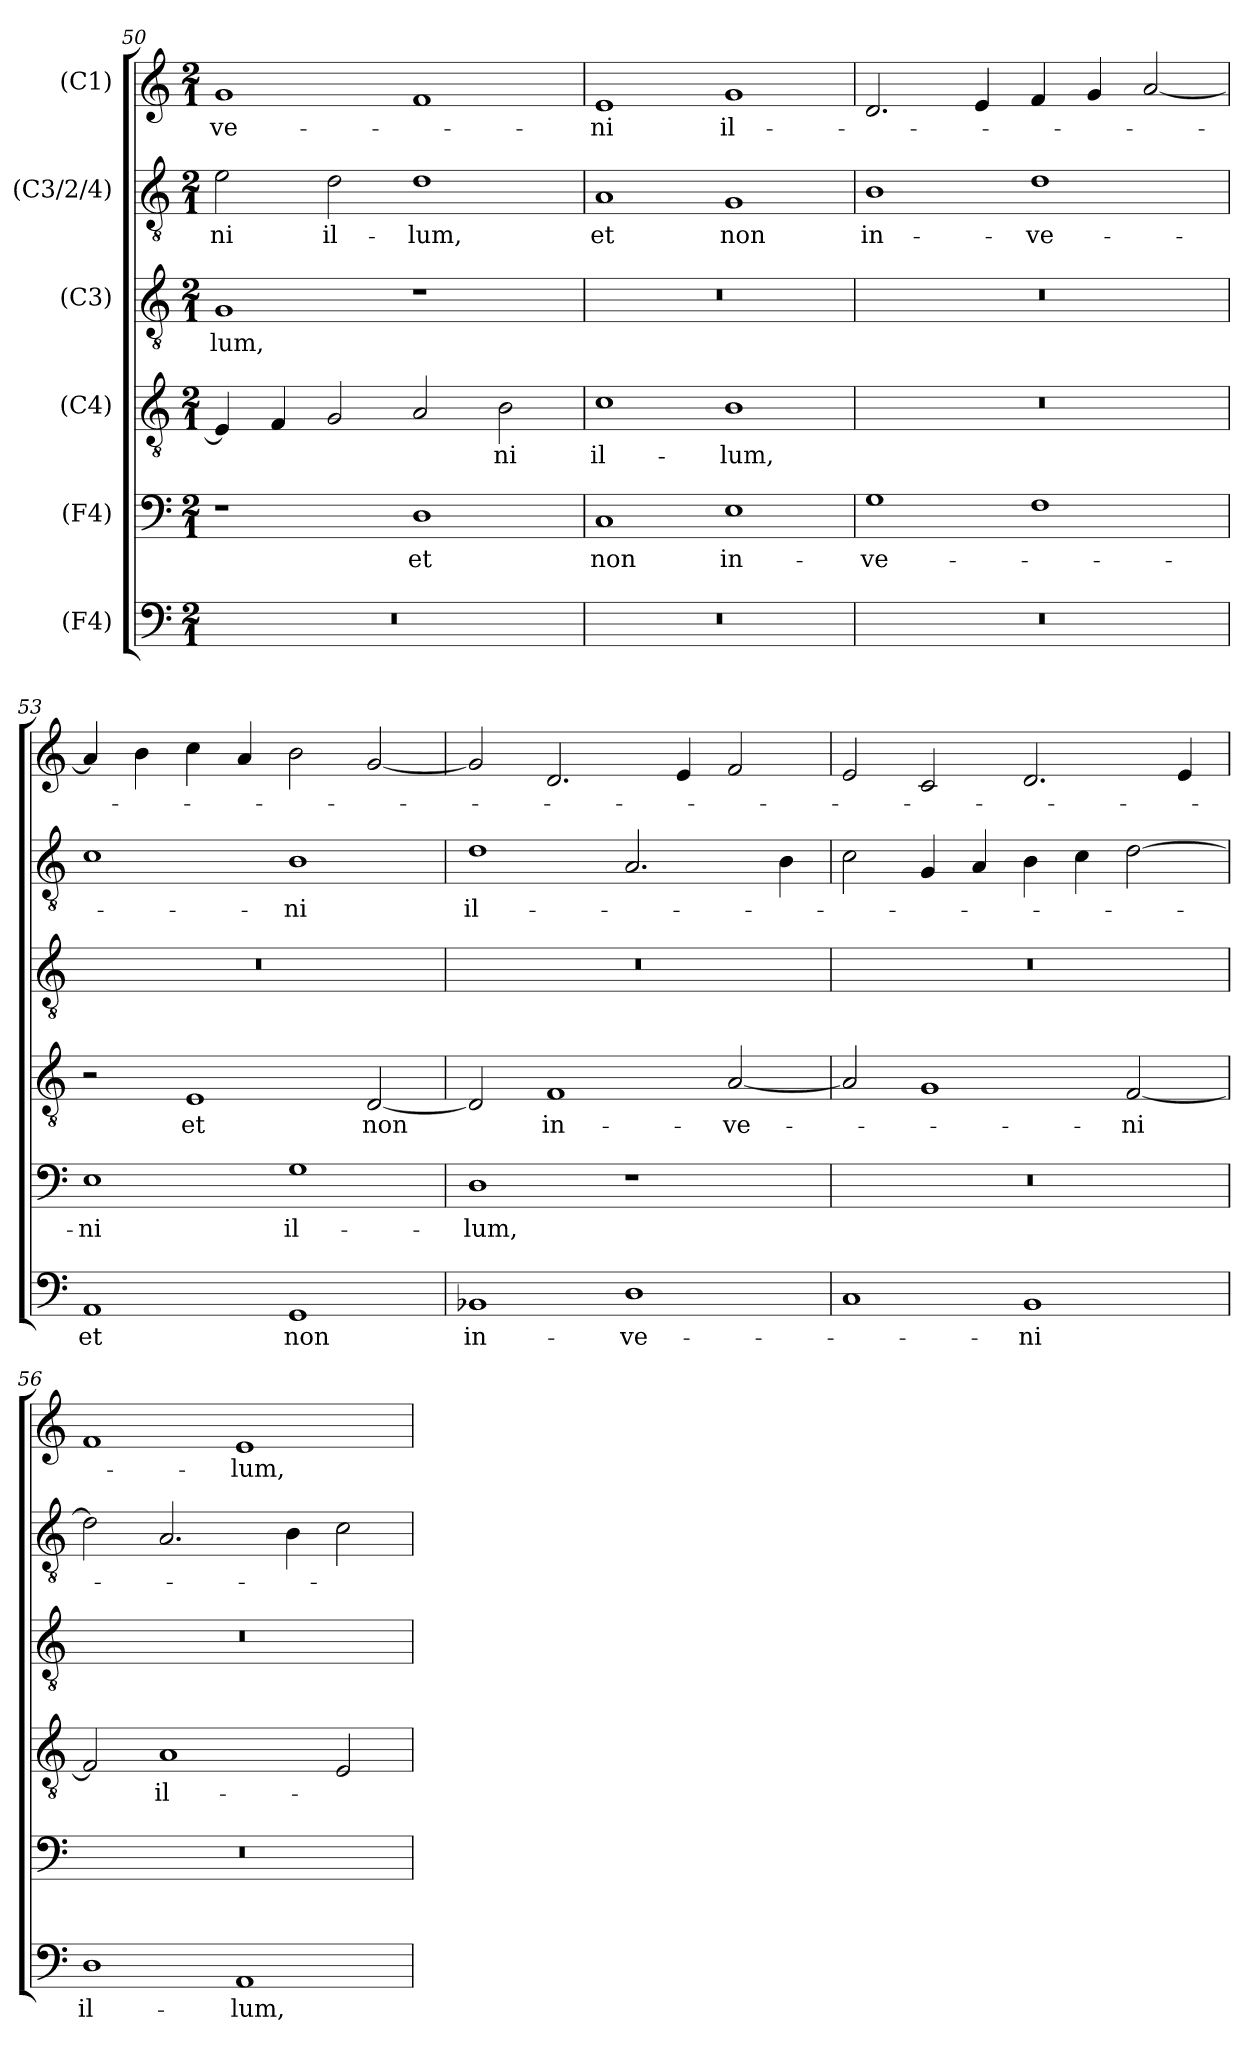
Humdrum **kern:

**kern	**text	**kern	**text	**kern	**text	**kern	**text	**kern	**text	**kern	**text
*part6	*part6	*part5	*part5	*part4	*part4	*part3	*part3	*part2	*part2	*part1	*part1
*staff6	*staff6	*staff5	*staff5	*staff4	*staff4	*staff3	*staff3	*staff2	*staff2	*staff1	*staff1
*I"(F4)	*	*I"(F4)	*	*I"(C4)	*	*I"(C3)	*	*I"(C3/2/4)	*	*I"(C1)	*
!!LO:PB:g=z
*clefF4	*	*clefF4	*	*clefGv2	*	*clefGv2	*	*clefGv2	*	*clefG2	*
*	*	*	*	*	*	*ITrd7c12	*	*	*	*	*
*k[]	*	*k[]	*	*k[]	*	*k[]	*	*k[]	*	*k[]	*
*C:	*	*C:	*	*C:	*	*C:	*	*C:	*	*C:	*
*M2/1	*	*M2/1	*	*M2/1	*	*M2/1	*	*M2/1	*	*M2/1	*
=50	=50	=50	=50	=50	=50	=50	=50	=50	=50	=50	=50
!LO:N:vis=1	!	!	!	!	!	!	!	!	!	!	!
!	!	!	!	!	!	!	!LO:LY:b:color=#000000	!	!	!	!
!	!	!	!	!	!	!	!	!	!LO:LY:b:color=#000000	!	!
!	!	!	!	!	!	!	!	!	!	!	!LO:LY:b:color=#000000
0r	.	1r	.	4Ei/]	.	1GGi	-lum,	2ei\	-ni	1gi	-ve-
.	.	.	.	4Fi/	.	.	.	.	.	.	.
!	!	!	!	!	!	!	!	!	!LO:LY:b:color=#000000	!	!
.	.	.	.	2Gi/	.	.	.	2di\	il-	.	.
!	!	!	!LO:LY:b:color=#000000	!	!	!	!	!	!	!	!
!	!	!	!	!	!	!	!	!	!LO:LY:b:color=#000000	!	!
.	.	1Di	et	2Ai/	.	1r	.	1di	-lum,	1fi	.
!	!	!	!	!	!LO:LY:b:color=#000000	!	!	!	!	!	!
.	.	.	.	2Bi\	-ni	.	.	.	.	.	.
=51	=51	=51	=51	=51	=51	=51	=51	=51	=51	=51	=51
!LO:N:vis=1	!	!	!	!	!	!	!	!	!	!	!
!	!	!	!LO:LY:b:color=#000000	!	!	!	!	!	!	!	!
!	!	!	!	!	!LO:LY:b:color=#000000	!LO:N:vis=1	!	!	!	!	!
!	!	!	!	!	!	!	!	!	!LO:LY:b:color=#000000	!	!
!	!	!	!	!	!	!	!	!	!	!	!LO:LY:b:color=#000000
0r	.	1Ci	non	1ci	il-	0r	.	1Ai	et	1ei	-ni
!	!	!	!LO:LY:b:color=#000000	!	!	!	!	!	!	!	!
!	!	!	!	!	!LO:LY:b:color=#000000	!	!	!	!	!	!
!	!	!	!	!	!	!	!	!	!LO:LY:b:color=#000000	!	!
!	!	!	!	!	!	!	!	!	!	!	!LO:LY:b:color=#000000
.	.	1Ei	in-	1Bi	-lum,	.	.	1Gi	non	1gi	il-
=52	=52	=52	=52	=52	=52	=52	=52	=52	=52	=52	=52
!LO:N:vis=1	!	!	!	!	!	!	!	!	!	!	!
!	!	!	!LO:LY:b:color=#000000	!LO:N:vis=1	!	!LO:N:vis=1	!	!	!	!	!
!	!	!	!	!	!	!	!	!	!LO:LY:b:color=#000000	!	!
0r	.	1Gi	-ve-	0r	.	0r	.	1Bi	in-	2.di/	.
.	.	.	.	.	.	.	.	.	.	4ei/	.
!	!	!	!	!	!	!	!	!	!LO:LY:b:color=#000000	!	!
.	.	1Fi	.	.	.	.	.	1di	-ve-	4fi/	.
.	.	.	.	.	.	.	.	.	.	4gi/	.
.	.	.	.	.	.	.	.	.	.	[2ai/	.
=53	=53	=53	=53	=53	=53	=53	=53	=53	=53	=53	=53
!	!LO:LY:b:color=#000000	!	!	!	!	!	!	!	!	!	!
!	!	!	!LO:LY:b:color=#000000	!	!	!LO:N:vis=1	!	!	!	!	!
1AAi	et	1Ei	-ni	2r	.	0r	.	1ci	.	4ai/]	.
.	.	.	.	.	.	.	.	.	.	4bi\	.
!	!	!	!	!	!LO:LY:b:color=#000000	!	!	!	!	!	!
.	.	.	.	1Ei	et	.	.	.	.	4cci\	.
.	.	.	.	.	.	.	.	.	.	4ai/	.
!	!LO:LY:b:color=#000000	!	!	!	!	!	!	!	!	!	!
!	!	!	!LO:LY:b:color=#000000	!	!	!	!	!	!	!	!
!	!	!	!	!	!	!	!	!	!LO:LY:b:color=#000000	!	!
1GGi	non	1Gi	il-	.	.	.	.	1Bi	-ni	2bi\	.
!	!	!	!	!	!LO:LY:b:color=#000000	!	!	!	!	!	!
.	.	.	.	[2Di/	non	.	.	.	.	[2gi/	.
=54	=54	=54	=54	=54	=54	=54	=54	=54	=54	=54	=54
!	!LO:LY:b:color=#000000	!	!	!	!	!	!	!	!	!	!
!	!	!	!LO:LY:b:color=#000000	!	!	!LO:N:vis=1	!	!	!	!	!
!	!	!	!	!	!	!	!	!	!LO:LY:b:color=#000000	!	!
1BB-Xi	in-	1Di	-lum,	2Di/]	.	0r	.	1di	il-	2gi/]	.
!	!	!	!	!	!LO:LY:b:color=#000000	!	!	!	!	!	!
.	.	.	.	1Fi	in-	.	.	.	.	2.di/	.
!	!LO:LY:b:color=#000000	!	!	!	!	!	!	!	!	!	!
1Di	-ve-	1r	.	.	.	.	.	2.Ai/	.	.	.
.	.	.	.	.	.	.	.	.	.	4ei/	.
!	!	!	!	!	!LO:LY:b:color=#000000	!	!	!	!	!	!
.	.	.	.	[2Ai/	-ve-	.	.	.	.	2fi/	.
.	.	.	.	.	.	.	.	4Bi\	.	.	.
!!LO:LB:g=z
=55	=55	=55	=55	=55	=55	=55	=55	=55	=55	=55	=55
!	!	!LO:N:vis=1	!	!	!	!LO:N:vis=1	!	!	!	!	!
1Ci	.	0r	.	2Ai/]	.	0r	.	2ci\	.	2ei/	.
.	.	.	.	1Gi	.	.	.	4Gi/	.	2ci/	.
.	.	.	.	.	.	.	.	4Ai/	.	.	.
!	!LO:LY:b:color=#000000	!	!	!	!	!	!	!	!	!	!
1BBi	-ni	.	.	.	.	.	.	4Bi\	.	2.di/	.
.	.	.	.	.	.	.	.	4ci\	.	.	.
!	!	!	!	!	!LO:LY:b:color=#000000	!	!	!	!	!	!
.	.	.	.	[2Fi/	-ni	.	.	[2di\	.	.	.
.	.	.	.	.	.	.	.	.	.	4ei/	.
=56	=56	=56	=56	=56	=56	=56	=56	=56	=56	=56	=56
!	!LO:LY:b:color=#000000	!LO:N:vis=1	!	!	!	!LO:N:vis=1	!	!	!	!	!
1Di	il-	0r	.	2Fi/]	.	0r	.	2di\]	.	1fi	.
!	!	!	!	!	!LO:LY:b:color=#000000	!	!	!	!	!	!
.	.	.	.	1Ai	il-	.	.	2.Ai/	.	.	.
!	!LO:LY:b:color=#000000	!	!	!	!	!	!	!	!	!	!
!	!	!	!	!	!	!	!	!	!	!	!LO:LY:b:color=#000000
1AAi	-lum,	.	.	.	.	.	.	.	.	1ei	-lum,
.	.	.	.	.	.	.	.	4Bi\	.	.	.
.	.	.	.	2Ei/	.	.	.	2ci\	.	.	.
=	=	=	=	=	=	=	=	=	=	=	=
*-	*-	*-	*-	*-	*-	*-	*-	*-	*-	*-	*-
